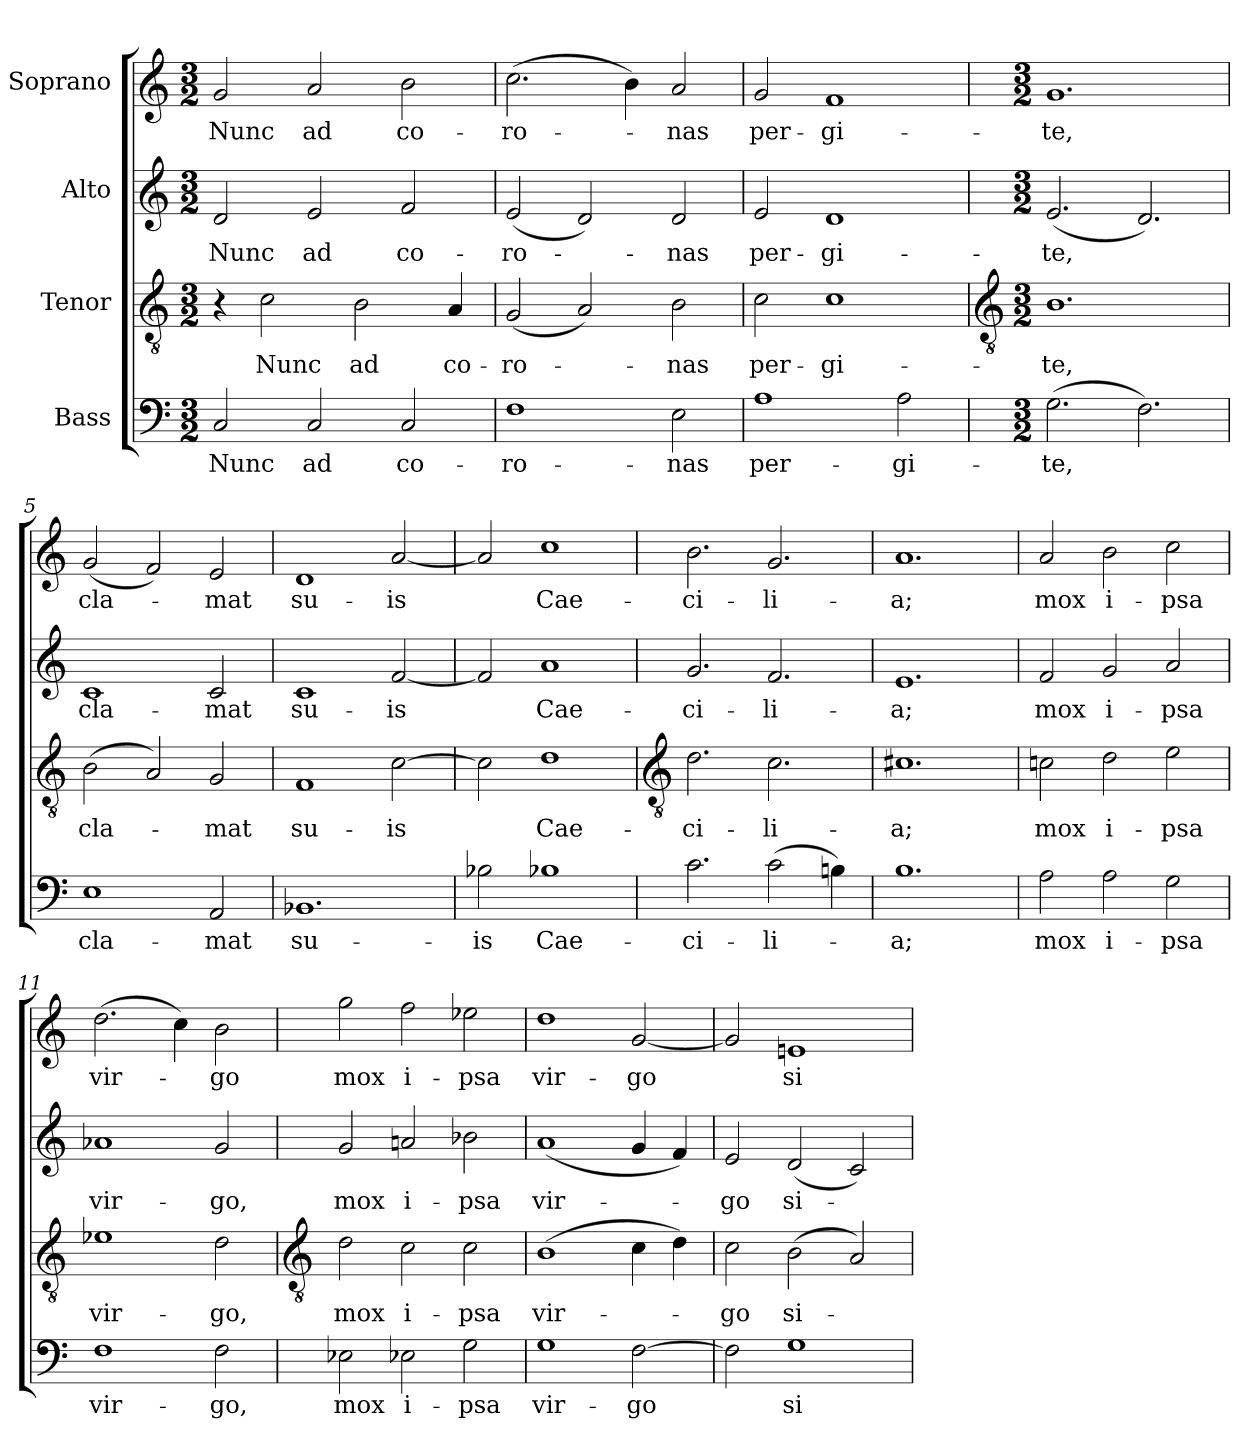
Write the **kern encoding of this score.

**kern	**text	**kern	**text	**kern	**text	**kern	**text
*part4	*part4	*part3	*part3	*part2	*part2	*part1	*part1
*staff4	*staff4	*staff3	*staff3	*staff2	*staff2	*staff1	*staff1
*I"Bass	*	*I"Tenor	*	*I"Alto	*	*I"Soprano	*
*clefF4	*	*clefGv2	*	*clefG2	*	*clefG2	*
*k[]	*	*k[]	*	*k[]	*	*k[]	*
*C:	*	*C:	*	*C:	*	*C:	*
*M3/2	*	*M3/2	*	*M3/2	*	*M3/2	*
=1	=1	=1	=1	=1	=1	=1	=1
!	!LO:LY:b	!	!	!	!LO:LY:b	!	!LO:LY:b
2C/	Nunc	4r	.	2d/	Nunc	2g/	Nunc
!	!	!	!LO:LY:b	!	!	!	!
.	.	2c\	Nunc	.	.	.	.
!	!LO:LY:b	!	!	!	!LO:LY:b	!	!LO:LY:b
2C/	ad	.	.	2e/	ad	2a/	ad
!	!	!	!LO:LY:b	!	!	!	!
.	.	2B\	ad	.	.	.	.
!	!LO:LY:b	!	!	!	!LO:LY:b	!	!LO:LY:b
2C/	co-	.	.	2f/	co-	2b\	co-
!	!	!	!LO:LY:b	!	!	!	!
.	.	4A/	co-	.	.	.	.
=2	=2	=2	=2	=2	=2	=2	=2
!	!LO:LY:b	!	!LO:LY:b	!	!LO:LY:b	!	!LO:LY:b
1F	-ro-	(<2G/	-ro-	(<2e/	-ro-	(>2.cc\	-ro-
.	.	2A/)	.	2d/)	.	.	.
.	.	.	.	.	.	4b\)	.
!	!LO:LY:b	!	!LO:LY:b	!	!LO:LY:b	!	!LO:LY:b
2E\	-nas	2B\	-nas	2d/	-nas	2a/	-nas
=3	=3	=3	=3	=3	=3	=3	=3
!	!LO:LY:b	!	!LO:LY:b	!	!LO:LY:b	!	!LO:LY:b
1A	per-	2c\	per-	2e/	per-	2g/	per-
!	!	!	!LO:LY:b	!	!LO:LY:b	!	!LO:LY:b
.	.	1c	-gi-	1d	-gi-	1f	-gi-
!	!LO:LY:b	!	!	!	!	!	!
2A\	-gi-	.	.	.	.	.	.
!!LO:LB:g=z
=4	=4	=4	=4	=4	=4	=4	=4
*	*	*clefGv2	*	*	*	*	*
*M3/2	*	*M3/2	*	*M3/2	*	*M3/2	*
!	!LO:LY:b	!	!LO:LY:b	!	!LO:LY:b	!	!LO:LY:b
(>2.G\	-te,	1.B	-te,	(<2.e/	-te,	1.g	-te,
2.F\)	.	.	.	2.d/)	.	.	.
=5	=5	=5	=5	=5	=5	=5	=5
!	!LO:LY:b	!	!LO:LY:b	!	!LO:LY:b	!	!LO:LY:b
1E	cla-	(>2B\	cla-	1c	cla-	(<2g/	cla-
.	.	2A/)	.	.	.	2f/)	.
!	!LO:LY:b	!	!LO:LY:b	!	!LO:LY:b	!	!LO:LY:b
2AA/	-mat	2G/	-mat	2c/	-mat	2e/	-mat
=6	=6	=6	=6	=6	=6	=6	=6
!	!LO:LY:b	!	!LO:LY:b	!	!LO:LY:b	!	!LO:LY:b
1.BB-X	su-	1F	su-	1c	su-	1d	su-
!	!	!	!LO:LY:b	!	!LO:LY:b	!	!LO:LY:b
.	.	[2c\	-is	[2f/	-is	[2a/	-is
=7	=7	=7	=7	=7	=7	=7	=7
!	!LO:LY:b	!	!	!	!	!	!
2B-X\	-is	2c\]	.	2f/]	.	2a/]	.
!	!LO:LY:b	!	!LO:LY:b	!	!LO:LY:b	!	!LO:LY:b
1B-X	Cae-	1d	Cae-	1a	Cae-	1cc	Cae-
!!LO:LB:g=z
=8	=8	=8	=8	=8	=8	=8	=8
*	*	*clefGv2	*	*	*	*	*
!	!LO:LY:b	!	!LO:LY:b	!	!LO:LY:b	!	!LO:LY:b
2.c\	-ci-	2.d\	-ci-	2.g/	-ci-	2.b\	-ci-
!	!LO:LY:b	!	!LO:LY:b	!	!LO:LY:b	!	!LO:LY:b
(>2c\	-li-	2.c\	-li-	2.f/	-li-	2.g/	-li-
4Bn\)	.	.	.	.	.	.	.
=9	=9	=9	=9	=9	=9	=9	=9
!	!LO:LY:b	!	!LO:LY:b	!	!LO:LY:b	!	!LO:LY:b
1.B	-a;	1.c#X	-a;	1.e	-a;	1.a	-a;
=10	=10	=10	=10	=10	=10	=10	=10
!	!LO:LY:b	!	!LO:LY:b	!	!LO:LY:b	!	!LO:LY:b
2A\	mox	2cn\	mox	2f/	mox	2a/	mox
!	!LO:LY:b	!	!LO:LY:b	!	!LO:LY:b	!	!LO:LY:b
2A\	i-	2d\	i-	2g/	i-	2b\	i-
!	!LO:LY:b	!	!LO:LY:b	!	!LO:LY:b	!	!LO:LY:b
2G\	-psa	2e\	-psa	2a/	-psa	2cc\	-psa
=11	=11	=11	=11	=11	=11	=11	=11
!	!LO:LY:b	!	!LO:LY:b	!	!LO:LY:b	!	!LO:LY:b
1F	vir-	1e-X	vir-	1a-X	vir-	(>2.dd\	vir-
.	.	.	.	.	.	4cc\)	.
!	!LO:LY:b	!	!LO:LY:b	!	!LO:LY:b	!	!LO:LY:b
2F\	-go,	2d\	-go,	2g/	-go,	2b\	-go
!!LO:LB:g=z
=12	=12	=12	=12	=12	=12	=12	=12
*	*	*clefGv2	*	*	*	*	*
!	!LO:LY:b	!	!LO:LY:b	!	!LO:LY:b	!	!LO:LY:b
2E-X\	mox	2d\	mox	2g/	mox	2gg\	mox
!	!LO:LY:b	!	!LO:LY:b	!	!LO:LY:b	!	!LO:LY:b
2E-X\	i-	2c\	i-	2an/	i-	2ff\	i-
!	!LO:LY:b	!	!LO:LY:b	!	!LO:LY:b	!	!LO:LY:b
2G\	-psa	2c\	-psa	2b-X\	-psa	2ee-X\	-psa
=13	=13	=13	=13	=13	=13	=13	=13
!	!LO:LY:b	!	!LO:LY:b	!	!LO:LY:b	!	!LO:LY:b
1G	vir-	(>1B	vir-	(<1a	vir-	1dd	vir-
!	!LO:LY:b	!	!	!	!	!	!LO:LY:b
[2F\	-go	4c\	.	4g/	.	[2g/	-go
.	.	4d\)	.	4f/)	.	.	.
=14	=14	=14	=14	=14	=14	=14	=14
!	!	!	!LO:LY:b	!	!LO:LY:b	!	!
2F\]	.	2c\	-go	2e/	-go	2g/]	.
!	!LO:LY:b	!	!LO:LY:b	!	!LO:LY:b	!	!LO:LY:b
1G	si-	(>2B\	si-	(<2d/	si-	1en	si-
.	.	2A/)	.	2c/)	.	.	.
=	=	=	=	=	=	=	=
*-	*-	*-	*-	*-	*-	*-	*-
